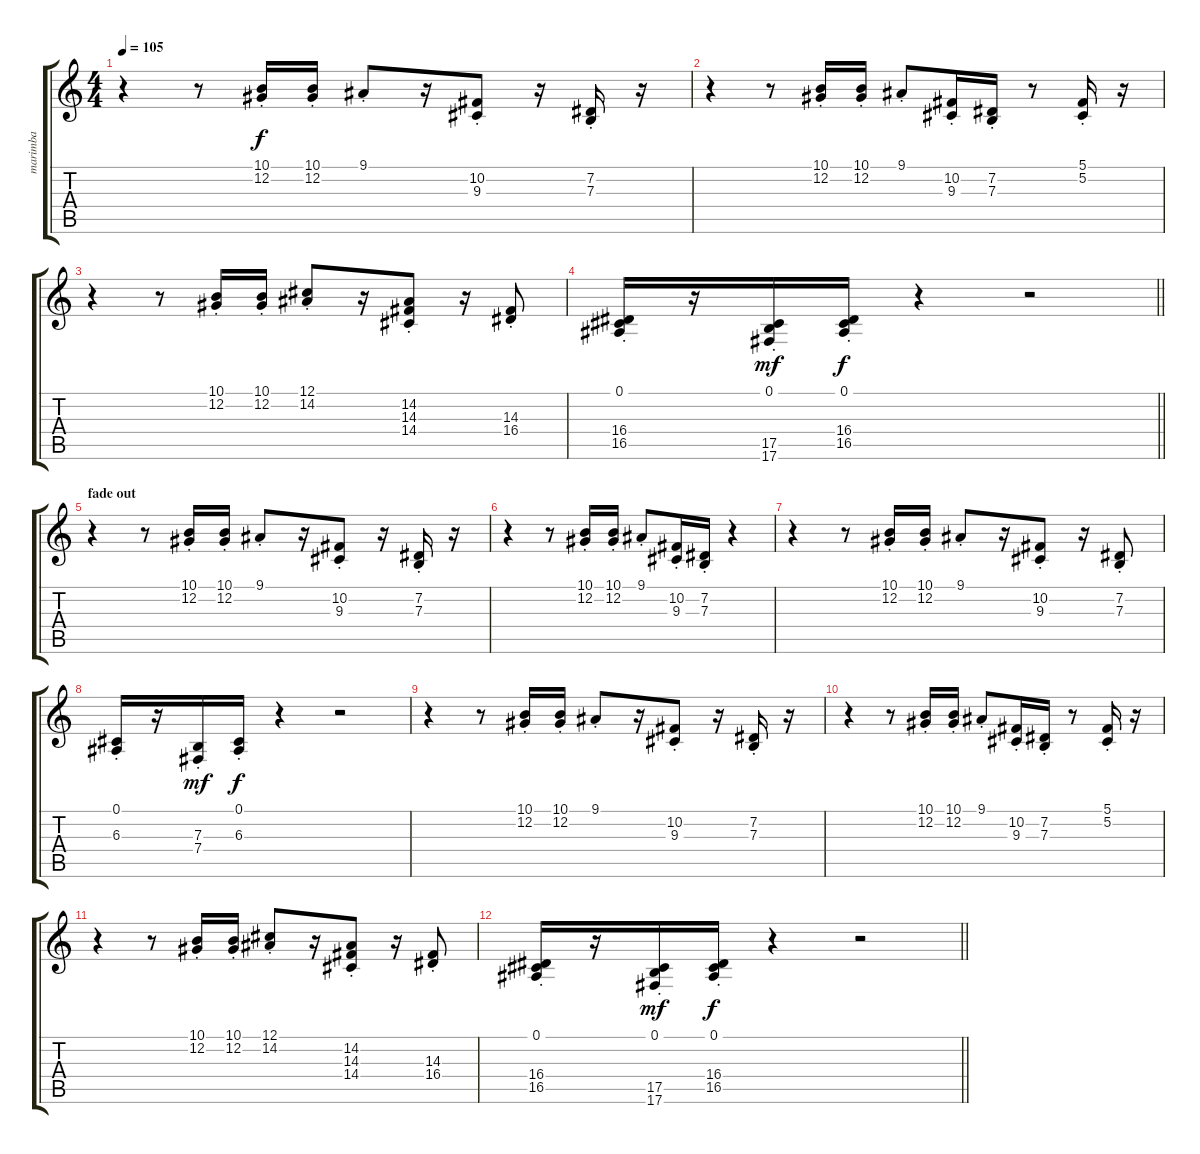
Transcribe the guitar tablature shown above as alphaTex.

\track ("marimba" "marimba") {instrument marimba}
\staff {score tabs}
\tuning (Db4 Ab3 E3 B2 Gb2 Db2) {hide}
\ts (4 4)
\tempo 105
\clef g2
\ks c
r.4{dy f} r.8 (10.1{st} 12.2{st}).16 (10.1{st} 12.2{st}).16{balance 8} 9.1{st}.8{balance 10} r.16 (10.2{st} 9.3{st}).8{balance 6} r.16 (7.2{st} 7.3{st}).16{balance 10} r.16 |
r.4 r.8 (10.1{st} 12.2{st}).16{balance 4} (10.1{st} 12.2{st}).16{balance 8} 9.1{st}.8{balance 10} (10.2{st} 9.3{st}).16{balance 6} (7.2{st} 7.3{st}).16{balance 4} r.8 (5.1{st} 5.2{st}).16{balance 11} r.16 |
r.4 r.8 (10.1{st} 12.2{st}).16{balance 4} (10.1{st} 12.2{st}).16{balance 8} (12.1{st} 14.2{st}).8{balance 12} r.16 (14.2{st} 14.3{st} 14.4{st}).8{balance 4} r.16 (14.3{st} 16.4{st}).8{balance 11} |
\barLineRight lightlight
(0.1{st} 16.4{st} 16.5{st}).16{balance 4} r.16 (0.1{st} 17.5{st} 17.6{st}).16{dy mf balance 8} (0.1{st} 16.4{st} 16.5{st}).16{dy f balance 12} r.4{balance 4} r.2 |
\section ("" "fade out")
r.4 r.8 (10.1{st} 12.2{st}).16 (10.1{st} 12.2{st}).16{balance 8} 9.1{st}.8{balance 10} r.16 (10.2{st} 9.3{st}).8{balance 6} r.16 (7.2{st} 7.3{st}).16{balance 10} r.16 |
r.4 r.8 (10.1{st} 12.2{st}).16{balance 4} (10.1{st} 12.2{st}).16{balance 8} 9.1{st}.8{balance 10} (10.2{st} 9.3{st}).16{balance 6} (7.2{st} 7.3{st}).16{balance 4} r.4 |
r.4 r.8 (10.1{st} 12.2{st}).16{balance 4} (10.1{st} 12.2{st}).16{balance 8} 9.1{st}.8{balance 12} r.16 (10.2{st} 9.3{st}).8{balance 4} r.16 (7.2{st} 7.3{st}).8{balance 11} |
(0.1{st} 6.3{st}).16{balance 4} r.16 (7.3{st} 7.4{st}).16{dy mf balance 8} (0.1{st} 6.3{st}).16{dy f balance 12} r.4{balance 4} r.2 |
r.4 r.8 (10.1{st} 12.2{st}).16 (10.1{st} 12.2{st}).16{balance 8} 9.1{st}.8{balance 10} r.16 (10.2{st} 9.3{st}).8{balance 6} r.16 (7.2{st} 7.3{st}).16{balance 10} r.16 |
r.4 r.8 (10.1{st} 12.2{st}).16{balance 4} (10.1{st} 12.2{st}).16{balance 8} 9.1{st}.8{balance 10} (10.2{st} 9.3{st}).16{balance 6} (7.2{st} 7.3{st}).16{balance 4} r.8 (5.1{st} 5.2{st}).16{balance 11} r.16 |
r.4 r.8 (10.1{st} 12.2{st}).16{balance 4} (10.1{st} 12.2{st}).16{balance 8} (12.1{st} 14.2{st}).8{balance 12} r.16 (14.2{st} 14.3{st} 14.4{st}).8{balance 4} r.16 (14.3{st} 16.4{st}).8{balance 11} |
\barLineRight lightlight
(0.1{st} 16.4{st} 16.5{st}).16{balance 4} r.16 (0.1{st} 17.5{st} 17.6{st}).16{dy mf balance 8} (0.1{st} 16.4{st} 16.5{st}).16{dy f balance 12} r.4{balance 4} r.2
